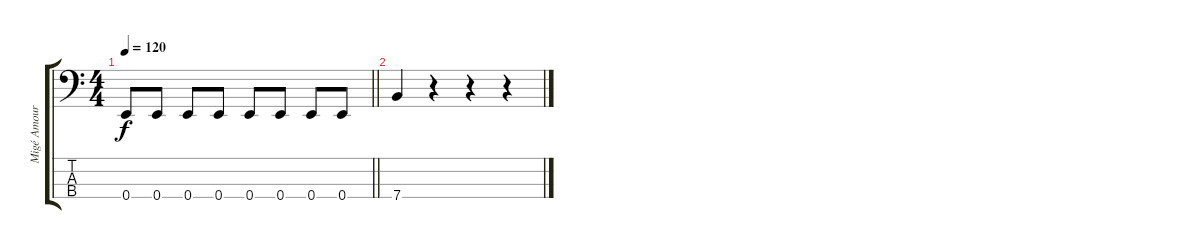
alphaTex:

\track ("Migé Amour" "Migé Amour") {instrument electricbassfinger}
\staff {score tabs}
\tuning (G2 D2 A1 E1) {hide}
\ts (4 4)
\tempo 120
\clef f4
\barLineRight lightlight
\ks c
0.4.8{dy f} 0.4.8 0.4.8 0.4.8 0.4.8 0.4.8 0.4.8 0.4.8 |
7.4.4 r.4 r.4 r.4
